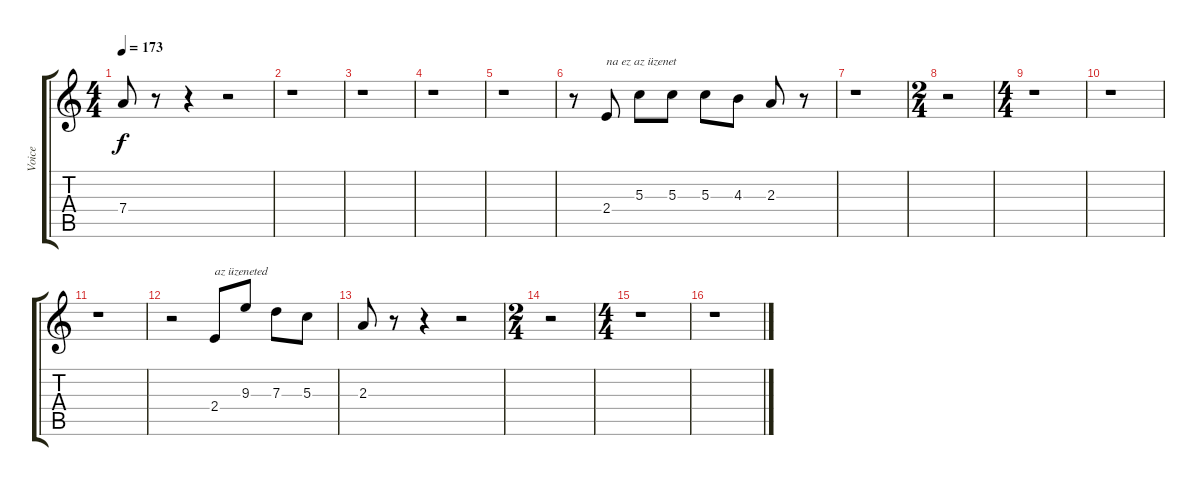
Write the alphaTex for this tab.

\track ("Voice" "Voice") {instrument contrabass}
\staff {score tabs}
\tuning (E4 B3 G3 D3 A2 E2) {hide}
\ts (4 4)
\tempo 173
\clef g2
\ks c
7.4{t}.8{dy f} r.8 r.4 r.2 |
r.1 |
r.1 |
r.1 |
r.1 |
r.8 2.4.8{txt "na ez az üzenet"} 5.3.8 5.3.8 5.3.8 4.3.8 2.3.8 r.8 |
r.1 |
\ts (2 4)
r.2 |
\ts (4 4)
r.1 |
r.1 |
r.1 |
r.2 2.4.8{txt "az üzeneted"} 9.3.8 7.3.8 5.3.8 |
2.3.8 r.8 r.4 r.2 |
\ts (2 4)
r.2 |
\ts (4 4)
r.1 |
r.1
